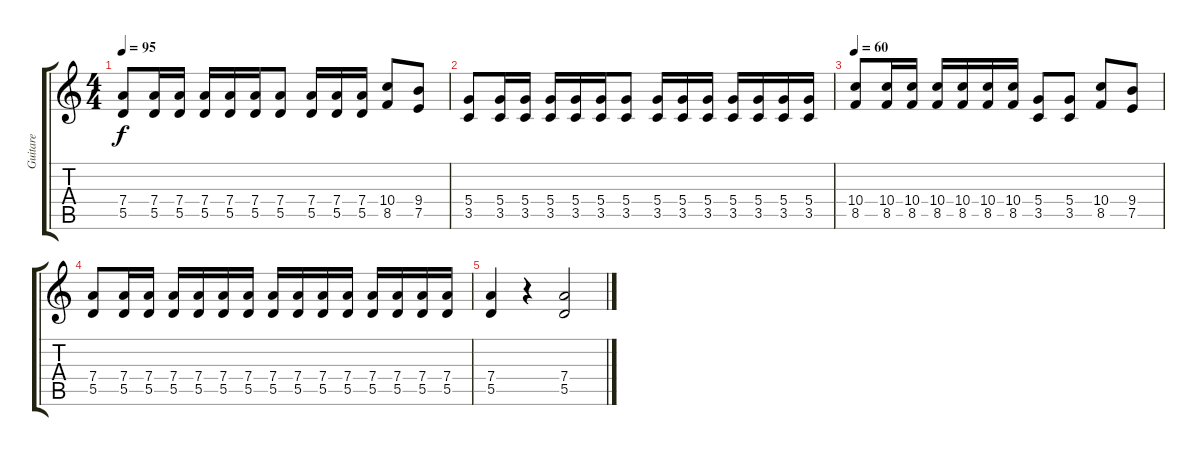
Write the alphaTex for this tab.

\track ("Guitare" "Guitare") {instrument distortionguitar}
\staff {score tabs}
\tuning (E4 B3 G3 D3 A2 E2) {hide}
\ts (4 4)
\tempo 95
\clef g2
\ks c
(7.4 5.5).8{dy f} (7.4 5.5).16 (7.4 5.5).16 (7.4 5.5).16 (7.4 5.5).16 (7.4 5.5).16 (7.4 5.5).8 (7.4 5.5).16 (7.4 5.5).16 (7.4 5.5).16 (10.4 8.5).8 (9.4 7.5).8 |
(5.4 3.5).8 (5.4 3.5).16 (5.4 3.5).16 (5.4 3.5).16 (5.4 3.5).16 (5.4 3.5).16 (5.4 3.5).8 (5.4 3.5).16 (5.4 3.5).16 (5.4 3.5).16 (5.4 3.5).16 (5.4 3.5).16 (5.4 3.5).16 (5.4 3.5).16 |
\tempo 60
(10.4 8.5).8 (10.4 8.5).16 (10.4 8.5).16 (10.4 8.5).16 (10.4 8.5).16 (10.4 8.5).16 (10.4 8.5).16 (5.4 3.5).8 (5.4 3.5).8 (10.4 8.5).8 (9.4 7.5).8 |
(7.4 5.5).8 (7.4 5.5).16 (7.4 5.5).16 (7.4 5.5).16 (7.4 5.5).16 (7.4 5.5).16 (7.4 5.5).16 (7.4 5.5).16 (7.4 5.5).16 (7.4 5.5).16 (7.4 5.5).16 (7.4 5.5).16 (7.4 5.5).16 (7.4 5.5).16 (7.4 5.5).16 |
(7.4 5.5).4 r.4 (7.4 5.5).2{volume 0}
